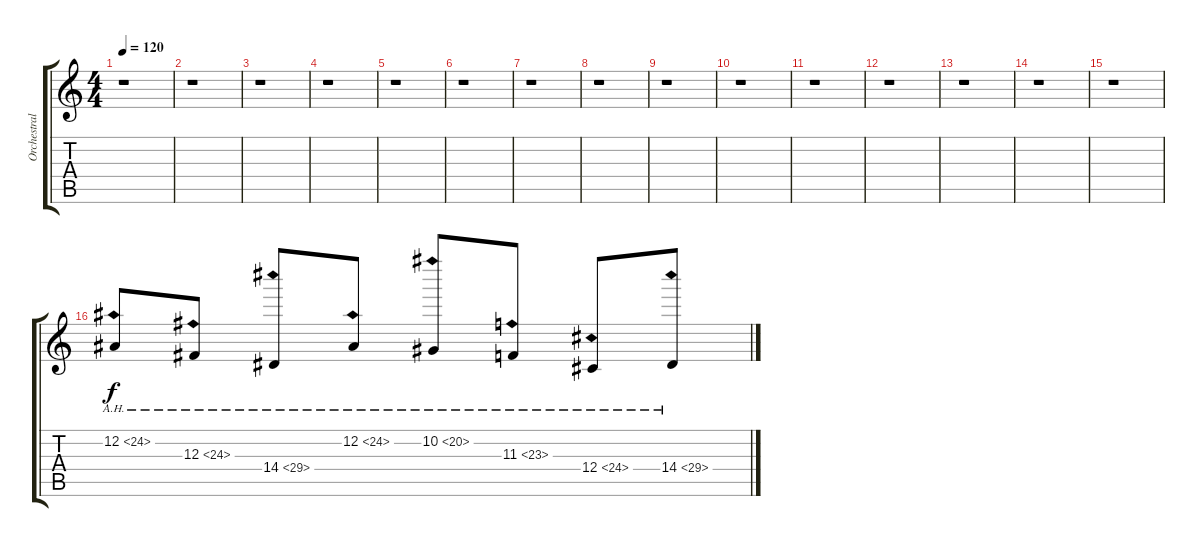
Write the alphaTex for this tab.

\track ("Orchestral Harp" "Orchestral") {instrument orchestralharp}
\staff {score tabs}
\tuning (Eb4 Bb3 Gb3 Db3 Ab2 Eb2) {hide}
\ts (4 4)
\tempo 120
\clef g2
\ks c
r.1{dy f} |
r.1 |
r.1 |
r.1 |
r.1 |
r.1 |
r.1 |
r.1 |
r.1 |
r.1 |
r.1 |
r.1 |
r.1 |
r.1 |
r.1 |
12.2{ah 12}.8 12.3{ah 12}.8 14.4{ah 15}.8 12.2{ah 12}.8 10.2{ah 10}.8 11.3{ah 12}.8 12.4{ah 12}.8 14.4{ah 15}.8
